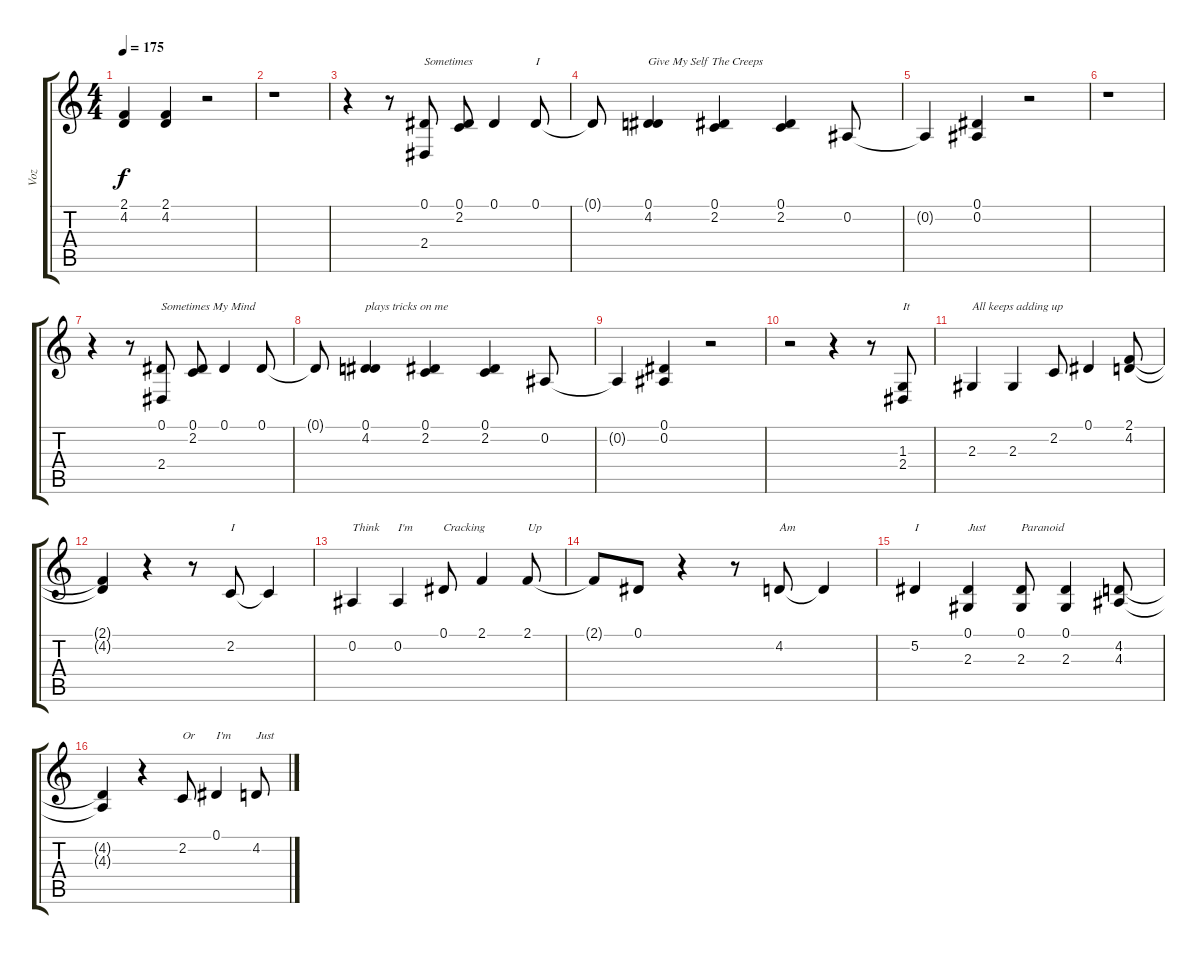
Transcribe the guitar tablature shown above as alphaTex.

\track ("Voz" "Voz") {instrument tenorsax}
\staff {score tabs}
\tuning (Eb4 Bb3 Gb3 Db3 Ab2 Eb2) {hide}
\ts (4 4)
\tempo 175
\clef g2
\ks c
(2.1{t} 4.2{t}).4{dy f} (2.1 4.2).4 r.2 |
r.1 |
r.4 r.8 (0.1 2.4).8{txt "Sometimes"} (0.1 2.2).8 0.1.4 0.1.8{txt "I"} |
0.1{t}.8 (0.1 4.2).4{txt "Give My Self The Creeps"} (0.1 2.2).4 (0.1 2.2).4 0.2.8 |
0.2{t}.4 (0.1 0.2).4 r.2 |
r.1 |
r.4 r.8 (0.1 2.4).8{txt "Sometimes My Mind "} (0.1 2.2).8 0.1.4 0.1.8 |
0.1{t}.8 (0.1 4.2).4{txt "plays tricks on me"} (0.1 2.2).4 (0.1 2.2).4 0.2.8 |
0.2{t}.4 (0.1 0.2).4 r.2 |
r.2 r.4 r.8 (1.3 2.4).8{txt "It"} |
2.3.4{txt "All keeps adding up"} 2.3.4 2.2.8 0.1.4 (2.1 4.2).8 |
(2.1{t} 4.2{t}).4 r.4 r.8 2.2.8{txt "I"} 2.2{t}.4 |
0.2.4{txt "Think"} 0.2.4{txt "I'm"} 0.1.8{txt "Cracking"} 2.1.4 2.1.8{txt "Up"} |
2.1{t}.8 0.1.8 r.4 r.8 4.2.8{txt "Am"} 4.2{t}.4 |
5.2.4{txt "I"} (0.1 2.3).4{txt "Just"} (0.1 2.3).8{txt "Paranoid"} (0.1 2.3).4 (4.2 4.3).8 |
(4.2{t} 4.3{t}).4 r.4 2.2.8{txt "Or"} 0.1.4{txt "I'm"} 4.2.8{txt "Just"}
